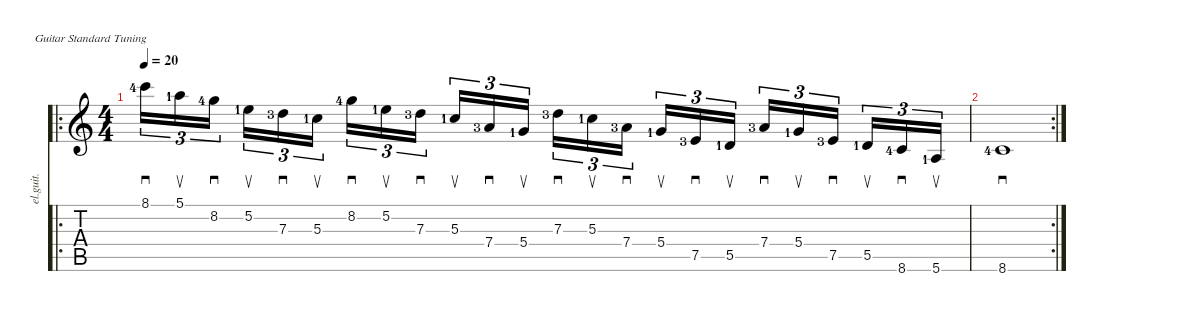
\defaultSystemsLayout 4
\hideDynamics
\bracketExtendMode nobrackets
\track ("Clean Guitar" "el.guit.") {instrument electricguitarclean}
\staff {score tabs}
\tuning (E4 B3 G3 D3 A2 E2)
\ro
\ts (4 4)
\tempo 20
\clef g2
\ks c
8.1{lf 5}.16{sd tu (3 2) dy mf instrument electricguitarclean beam Down} 5.1{lf 2}.16{su tu (3 2) beam Down} 8.2{lf 5}.16{sd tu (3 2) beam Down} 5.2{lf 2}.16{su tu (3 2) beam Down} 7.3{lf 4}.16{sd tu (3 2) beam Down} 5.3{lf 2}.16{su tu (3 2) beam Down} 8.2{lf 5}.16{sd tu (3 2) beam Down} 5.2{lf 2}.16{su tu (3 2) beam Down} 7.3{lf 4}.16{sd tu (3 2) beam Down} 5.3{lf 2}.16{su tu (3 2) beam Up} 7.4{lf 4}.16{sd tu (3 2) beam Up} 5.4{lf 2}.16{su tu (3 2) beam Up} 7.3{lf 4}.16{sd tu (3 2) beam Down} 5.3{lf 2}.16{su tu (3 2) beam Down} 7.4{lf 4}.16{sd tu (3 2) beam Down} 5.4{lf 2}.16{su tu (3 2) beam Up} 7.5{lf 4}.16{sd tu (3 2) beam Up} 5.5{lf 2}.16{su tu (3 2) beam Up} 7.4{lf 4}.16{sd tu (3 2) beam Up} 5.4{lf 2}.16{su tu (3 2) beam Up} 7.5{lf 4}.16{sd tu (3 2) beam Up} 5.5{lf 2}.16{su tu (3 2) beam Up} 8.6{lf 5}.16{sd tu (3 2) beam Up} 5.6{lf 2}.16{su tu (3 2) beam Up} |
\rc 2
8.6{lf 5}.1{sd beam Up}
